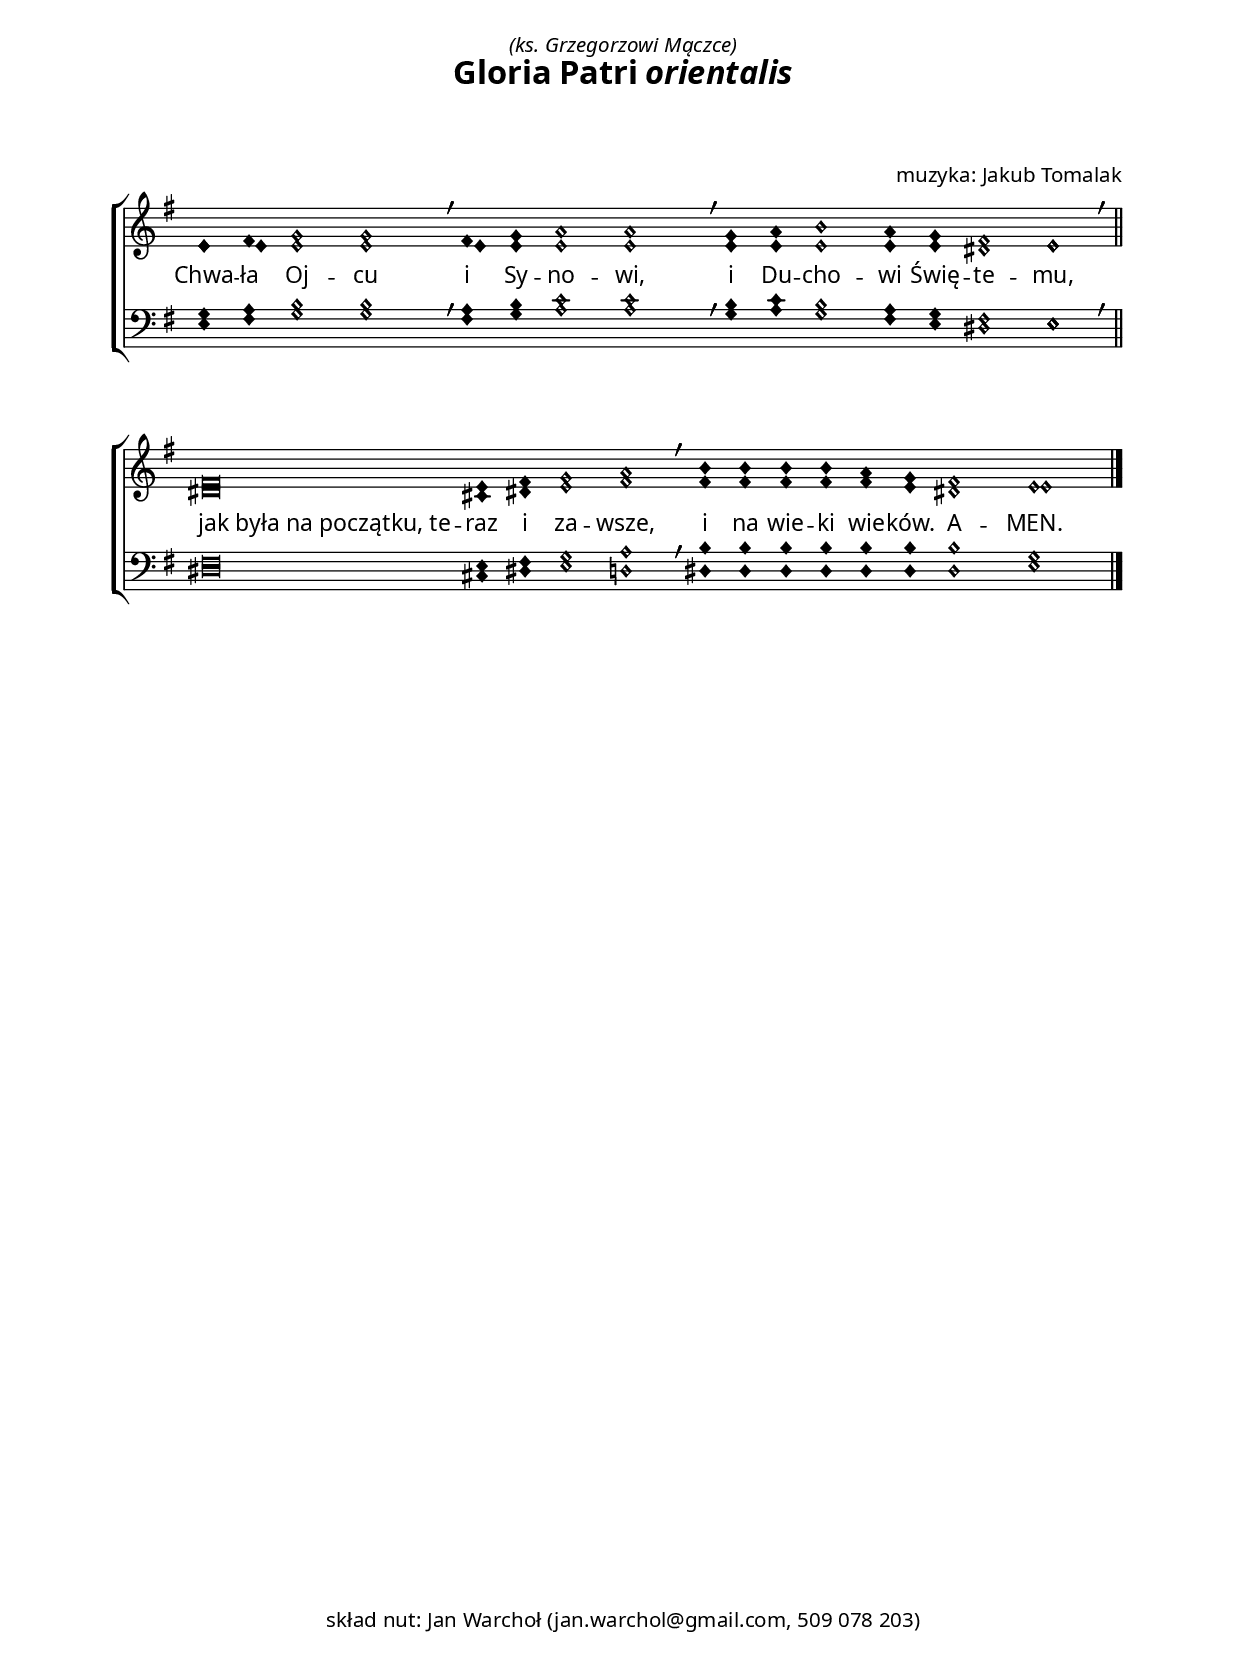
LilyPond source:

\version "2.17.16"
#(set-global-staff-size 18)

\header	{
  title = \markup \column {
    \line { Gloria Patri \italic orientalis }
    " " " " 
  }
  dedication = \markup \italic { (ks. Grzegorzowi Mączce) }
  composer = "muzyka: Jakub Tomalak"
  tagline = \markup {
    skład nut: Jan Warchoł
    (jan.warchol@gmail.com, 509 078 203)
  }
}

\paper {
  #(define fonts
    (make-pango-font-tree "antpolt"
                          "Nimbus Sans"
                          "Luxi Mono"
                          (/ staff-height pt 20)))
  left-margin = 21 \mm
  right-margin = 20 \mm
  top-markup-spacing #'basic-distance = 10
  markup-system-spacing #'basic-distance = 10
  system-system-spacing #'basic-distance = 15
}
%--------------------------------MELODY--------------------------------
sopranomelody =	\relative f' {
  \key e \minor
  e4 fis g2 g1 \breathe
  fis4 g a2 a1 \breathe
  g4 a b2 a4 g fis2 e2 \breathe
  \bar "||"
  \once \override NoteHead #'style = #'baroque
  fis\breve e4 fis g2 a2 \breathe
  b4 b b b a g fis1 e
  \bar "|."
}
altomelody = \relative f' {
  \key e \minor
  e4 e e2 e1 \breathe
  e4 e e2 e1 \breathe
  e4 e e2 e4 e dis2 e2 \breathe
  \bar "||"
  \once \override NoteHead #'style = #'baroque
  dis\breve cis4 dis e2 fis2 \breathe
  fis4 fis fis fis fis e4 dis1 e
  \bar "|."
}
tenormelody = \relative f {
  \key e \minor
  g4 a4 b2 b1 \breathe
  a4 b c2 c1 \breathe
  b4 c b2 a4 g fis2 e2 \breathe
  \bar "||"
  \once \override NoteHead #'style = #'baroque
  fis\breve e4 fis g2 a2 \breathe
  b4 b b b b b b1 g1
  \bar "|."
}
bassmelody = \relative f {
  \key e \minor
  e4 fis g2 g1 \breathe
  fis4 g a2 a1 \breathe
  g4 a g2 fis4 e dis2 e2 \breathe
  \bar "||"
  \once \override NoteHead #'style = #'baroque
  dis\breve cis4 dis e2 d2 \breathe
  dis4 dis dis dis dis dis dis1 e1
  \bar "|."
}
akordy = \chordmode {
}
%--------------------------------LYRICS--------------------------------
text =  \lyricmode {
  Chwa -- ła Oj -- cu i Sy -- no -- wi,
  i Du -- cho -- wi Świę -- te -- mu,
  \once \override LyricHyphen #'minimum-distance = #1.5
  \tweak #'X-offset #-0.6
  "jak była na początku, te" --
  raz i za -- wsze,
  i na wie -- ki wie -- ków.
  A -- MEN.
}

stanzas = {}
%--------------------------------ALL-FILE VARIABLE--------------------------------

\score {
  \new ChoirStaff <<
    \new Staff = women <<
      \clef treble
      \new Voice = soprano {
        \voiceOne
        \sopranomelody
      }
      \new Voice = alto {
        \voiceTwo
        \altomelody
      }
    >>
    \new Lyrics \with {
      \override VerticalAxisGroup #'staff-affinity = #CENTER
      \override VerticalAxisGroup #'nonstaff-relatedstaff-spacing #'padding = #1
    }
    \lyricsto soprano \text

    \new Staff = men <<
      \clef bass
      \new Voice = tenor {
        \voiceOne
        \tenormelody
      }
      \new Voice = bass {
        \voiceTwo
        \bassmelody
      }
    >>
  >>
  \layout {
    \accidentalStyle neo-modern
    indent = 0\cm
    \override BreathingSign #'text =
    \markup { \musicglyph #"scripts.rvarcomma" }
    \override NoteHead #'style = #'harmonic-mixed
    \omit Stem

    \context {
      \Score
      timing = ##f
      barAlways = ##t
      defaultBarType = ""
    }
    \context {
      \Staff \remove "Time_signature_engraver"
    }
  }
  \midi {
    \context {
      \Staff
      midiInstrument = #"clarinet"
    }
  }
}

\stanzas